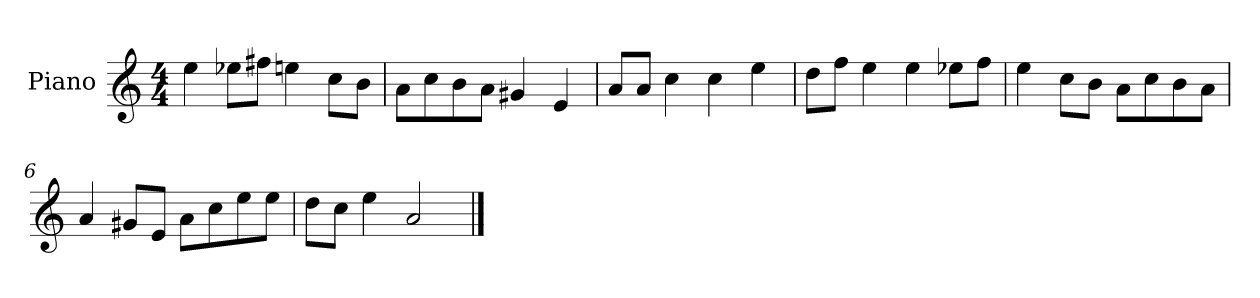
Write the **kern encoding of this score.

**kern
*part1
*staff1
*I"Piano
*I'P-no
*clefG2
*k[]
*M4/4
*MM90
=1
4ee\
8ee-X\L
8ff#X\J
4een\
8cc\L
8b\J
=2
8a\L
8cc\
8b\
8a\J
4g#X/
4e/
=3
8a/L
8a/J
4cc\
4cc\
4ee\
=4
8dd\L
8ff\J
4ee\
4ee\
8ee-X\L
8ff\J
=5
4ee\
8cc\L
8b\J
8a\L
8cc\
8b\
8a\J
!!LO:LB:g=z
=6
4a/
8g#X/L
8e/J
8a\L
8cc\
8ee\
8ee\J
=7
8dd\L
8cc\J
4ee\
2a/
==
*-
